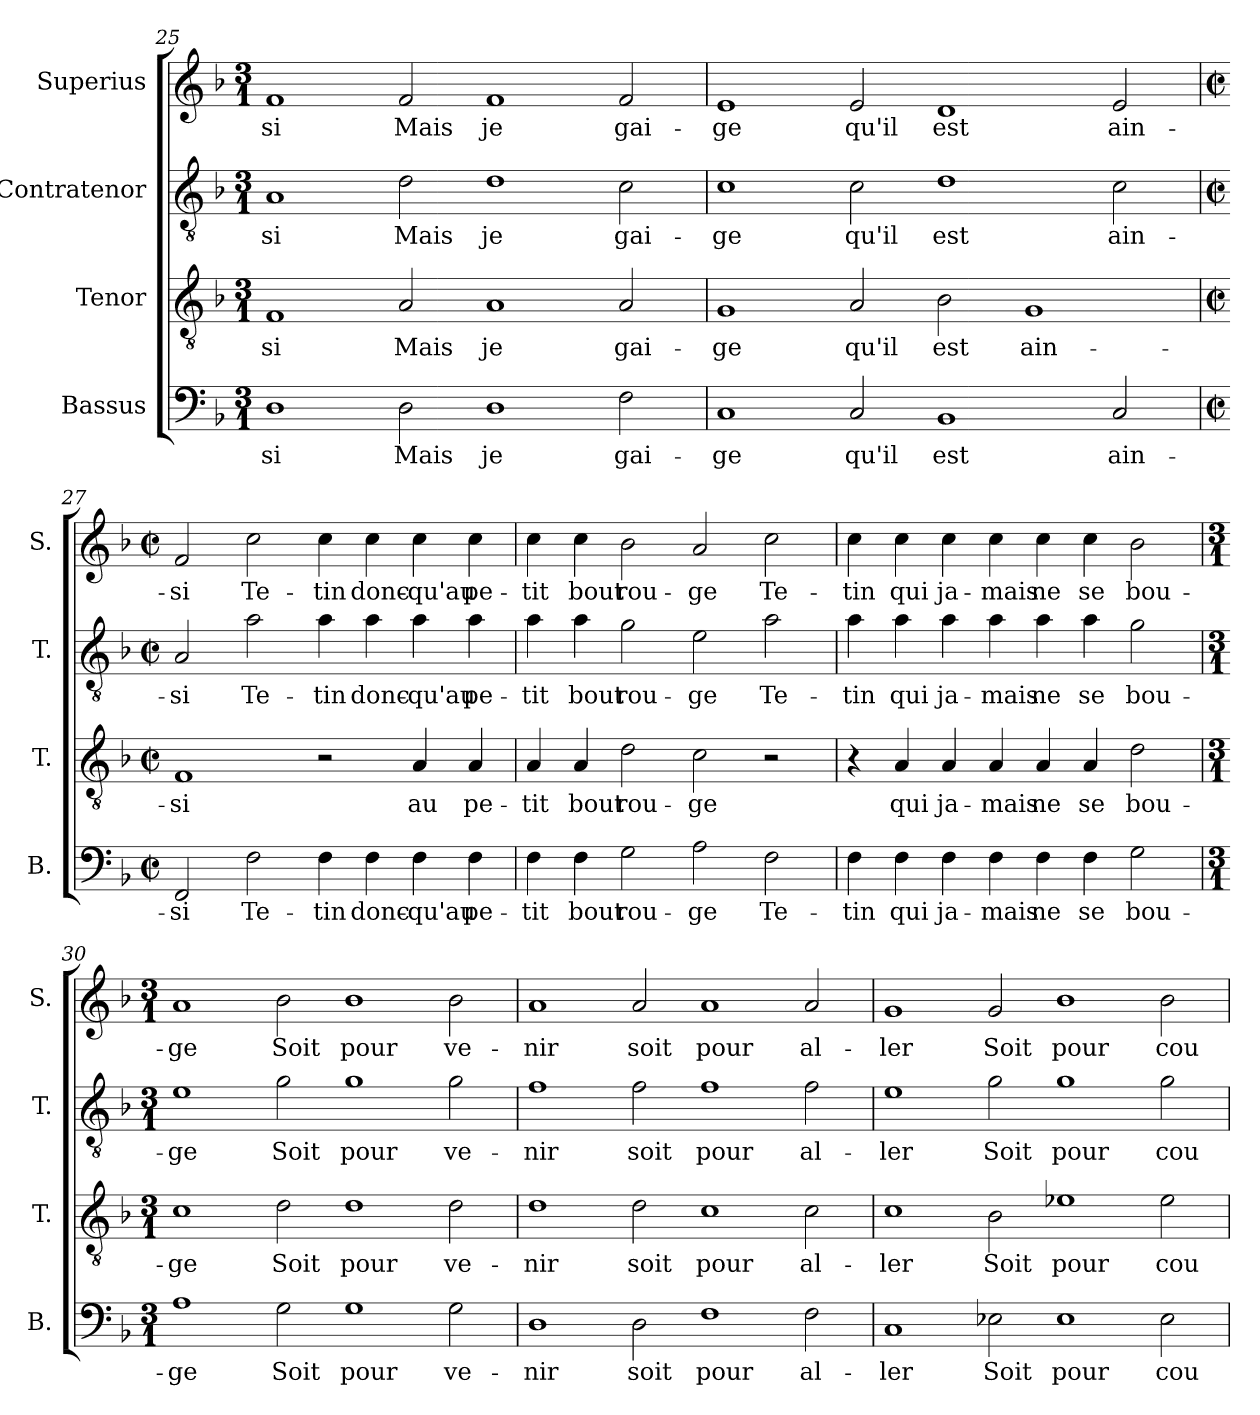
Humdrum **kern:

**kern	**text	**kern	**text	**kern	**text	**kern	**text
*part4	*part4	*part3	*part3	*part2	*part2	*part1	*part1
*staff4	*staff4	*staff3	*staff3	*staff2	*staff2	*staff1	*staff1
*I"Bassus	*	*I"Tenor	*	*I"Contratenor	*	*I"Superius	*
*I'B.	*	*I'T.	*	*I'T.	*	*I'S.	*
*clefF4	*	*clefGv2	*	*clefGv2	*	*clefG2	*
*k[b-]	*	*k[b-]	*	*k[b-]	*	*k[b-]	*
*F:	*	*F:	*	*F:	*	*F:	*
*M3/1	*	*M3/1	*	*M3/1	*	*M3/1	*
=25	=25	=25	=25	=25	=25	=25	=25
1D\	-si	1F/	-si	1A/	-si	1f/	-si
2D\	Mais	2A/	Mais	2d\	Mais	2f/	Mais
1D\	je	1A/	je	1d\	je	1f/	je
2F\	gai-	2A/	gai-	2c\	gai-	2f/	gai-
=26	=26	=26	=26	=26	=26	=26	=26
1C/	-ge	1G/	-ge	1c\	-ge	1e/	-ge
2C/	qu'il	2A/	qu'il	2c\	qu'il	2e/	qu'il
1BB-/	est	2B-\	est	1d\	est	1d/	est
.	.	1G/	ain-	.	.	.	.
2C/	ain-	.	.	2c\	ain-	2e/	ain-
!!LO:PB:g=z
=27	=27	=27	=27	=27	=27	=27	=27
*M2/2	*	*M2/2	*	*M2/2	*	*M2/2	*
*met(c|)	*	*met(c|)	*	*met(c|)	*	*met(c|)	*
2FF/	-si	1F/	-si	2A/	-si	2f/	-si
2F\	Te-	.	.	2a\	Te-	2cc\	Te-
4F\	-tin	2r	.	4a\	-tin	4cc\	-tin
4F\	donc-	.	.	4a\	donc-	4cc\	donc-
4F\	-qu'au	4A/	au	4a\	-qu'au	4cc\	-qu'au
4F\	pe-	4A/	pe-	4a\	pe-	4cc\	pe-
=28	=28	=28	=28	=28	=28	=28	=28
4F\	-tit	4A/	-tit	4a\	-tit	4cc\	-tit
4F\	bout	4A/	bout	4a\	bout	4cc\	bout
2G\	rou-	2d\	rou-	2g\	rou-	2b-\	rou-
2A\	-ge	2c\	-ge	2e\	-ge	2a/	-ge
2F\	Te-	2r	.	2a\	Te-	2cc\	Te-
=29	=29	=29	=29	=29	=29	=29	=29
4F\	-tin	4r	.	4a\	-tin	4cc\	-tin
4F\	qui	4A/	qui	4a\	qui	4cc\	qui
4F\	ja-	4A/	ja-	4a\	ja-	4cc\	ja-
4F\	-mais	4A/	-mais	4a\	-mais	4cc\	-mais
4F\	ne	4A/	ne	4a\	ne	4cc\	ne
4F\	se	4A/	se	4a\	se	4cc\	se
2G\	bou-	2d\	bou-	2g\	bou-	2b-\	bou-
=30	=30	=30	=30	=30	=30	=30	=30
*M3/1	*	*M3/1	*	*M3/1	*	*M3/1	*
1A\	-ge	1c\	-ge	1e\	-ge	1a/	-ge
2G\	Soit	2d\	Soit	2g\	Soit	2b-\	Soit
1G\	pour	1d\	pour	1g\	pour	1b-\	pour
2G\	ve-	2d\	ve-	2g\	ve-	2b-\	ve-
!!LO:LB:g=z
=31	=31	=31	=31	=31	=31	=31	=31
1D\	-nir	1d\	-nir	1f\	-nir	1a/	-nir
2D\	soit	2d\	soit	2f\	soit	2a/	soit
1F\	pour	1c\	pour	1f\	pour	1a/	pour
2F\	al-	2c\	al-	2f\	al-	2a/	al-
=32	=32	=32	=32	=32	=32	=32	=32
1C/	-ler	1c\	-ler	1e\	-ler	1g/	-ler
2E-X\	Soit	2B-\	Soit	2g\	Soit	2g/	Soit
1E-\	pour	1e-X\	pour	1g\	pour	1b-\	pour
2E-\	cou-	2e-\	cou-	2g\	cou-	2b-\	cou-
=	=	=	=	=	=	=	=
*-	*-	*-	*-	*-	*-	*-	*-
